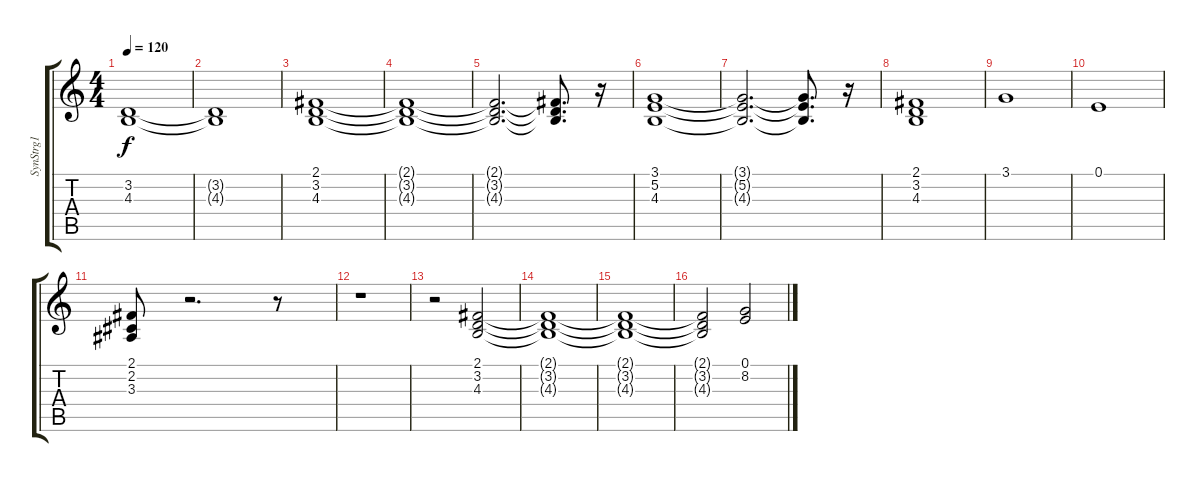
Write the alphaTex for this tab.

\track ("SynStrg1" "SynStrg1") {instrument synthstrings1}
\staff {score tabs}
\tuning (E4 B3 G3 D3 A2 E2) {hide}
\ts (4 4)
\tempo 120
\clef g2
\ks c
(3.2 4.3).1{dy f} |
(3.2{t} 4.3{t}).1 |
(2.1 3.2 4.3).1 |
(2.1{t} 3.2{t} 4.3{t}).1 |
(2.1{t} 3.2{t} 4.3{t}).2{d} (2.1{t} 3.2{t} 4.3{t}).8{d} r.16 |
(3.1 5.2 4.3).1 |
(3.1{t} 5.2{t} 4.3{t}).2{d} (3.1{t} 5.2{t} 4.3{t}).8{d} r.16 |
(2.1 3.2 4.3).1 |
3.1.1 |
0.1.1 |
(2.1 2.2 3.3).8 r.2{d} r.8 |
r.1 |
r.2 (2.1 3.2 4.3).2 |
(2.1{t} 3.2{t} 4.3{t}).1 |
(2.1{t} 3.2{t} 4.3{t}).1 |
(2.1{t} 3.2{t} 4.3{t}).2 (0.1 8.2).2
